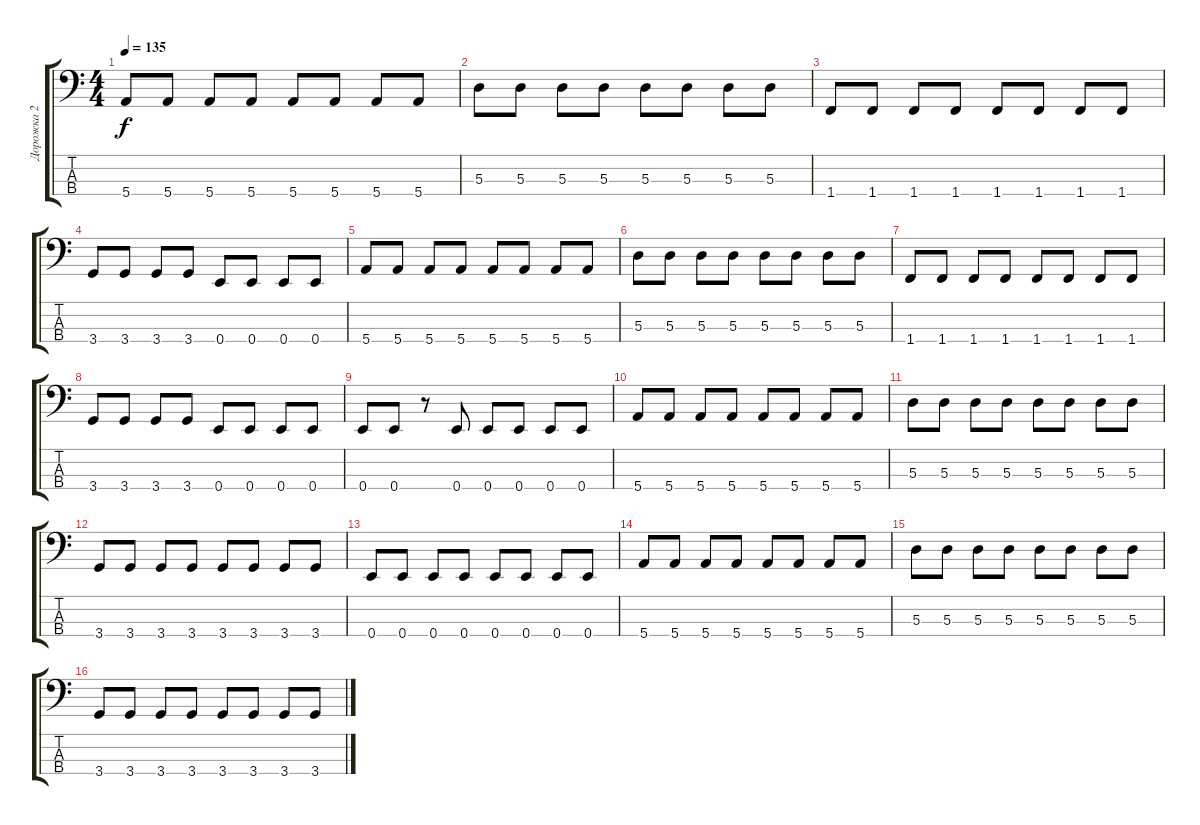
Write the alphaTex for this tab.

\track ("Дорожка 2" "Дорожка 2") {instrument electricbassfinger}
\staff {score tabs}
\tuning (G2 D2 A1 E1) {hide}
\ts (4 4)
\tempo 135
\clef f4
\ks c
5.4.8{dy f} 5.4.8 5.4.8 5.4.8 5.4.8 5.4.8 5.4.8 5.4.8 |
5.3.8 5.3.8 5.3.8 5.3.8 5.3.8 5.3.8 5.3.8 5.3.8 |
1.4.8 1.4.8 1.4.8 1.4.8 1.4.8 1.4.8 1.4.8 1.4.8 |
3.4.8 3.4.8 3.4.8 3.4.8 0.4.8 0.4.8 0.4.8 0.4.8 |
5.4.8 5.4.8 5.4.8 5.4.8 5.4.8 5.4.8 5.4.8 5.4.8 |
5.3.8 5.3.8 5.3.8 5.3.8 5.3.8 5.3.8 5.3.8 5.3.8 |
1.4.8 1.4.8 1.4.8 1.4.8 1.4.8 1.4.8 1.4.8 1.4.8 |
3.4.8 3.4.8 3.4.8 3.4.8 0.4.8 0.4.8 0.4.8 0.4.8 |
0.4.8 0.4.8 r.8 0.4.8 0.4.8 0.4.8 0.4.8 0.4.8 |
5.4.8 5.4.8 5.4.8 5.4.8 5.4.8 5.4.8 5.4.8 5.4.8 |
5.3.8 5.3.8 5.3.8 5.3.8 5.3.8 5.3.8 5.3.8 5.3.8 |
3.4.8 3.4.8 3.4.8 3.4.8 3.4.8 3.4.8 3.4.8 3.4.8 |
0.4.8 0.4.8 0.4.8 0.4.8 0.4.8 0.4.8 0.4.8 0.4.8 |
5.4.8 5.4.8 5.4.8 5.4.8 5.4.8 5.4.8 5.4.8 5.4.8 |
5.3.8 5.3.8 5.3.8 5.3.8 5.3.8 5.3.8 5.3.8 5.3.8 |
3.4.8 3.4.8 3.4.8 3.4.8 3.4.8 3.4.8 3.4.8 3.4.8
